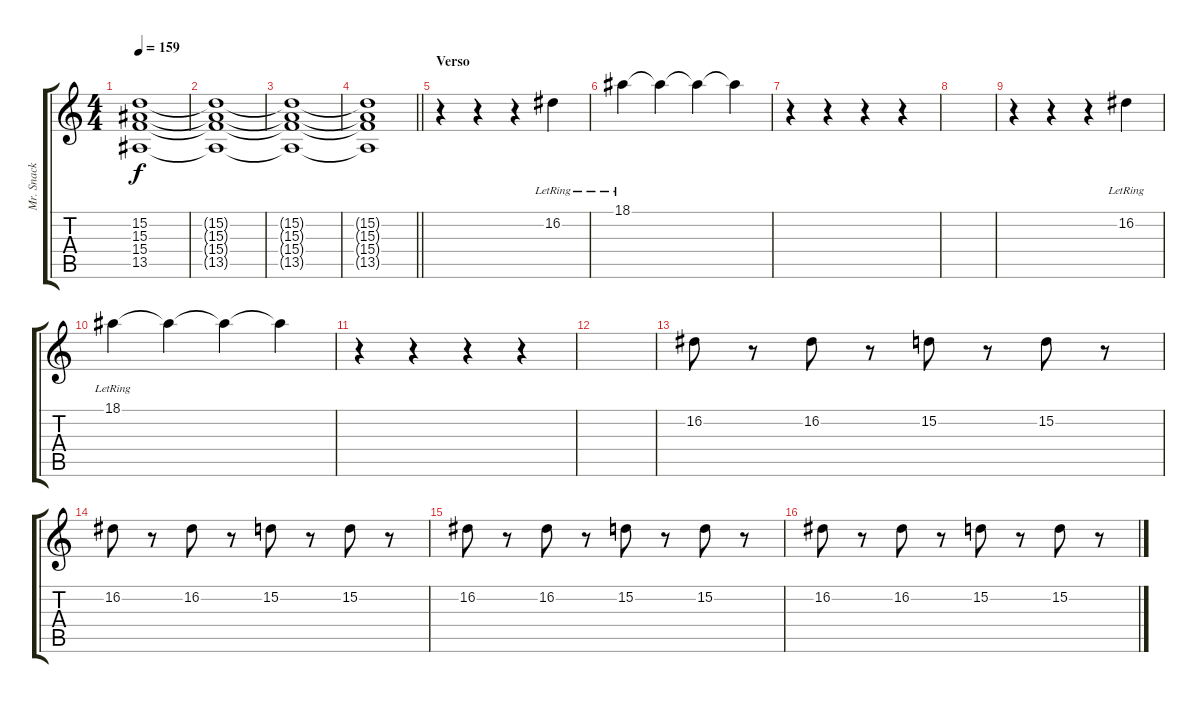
\track ("Mr. Snack" "Mr. Snack") {instrument fx1rain}
\staff {score tabs}
\tuning (E4 B3 G3 D3 A2 E2) {hide}
\ts (4 4)
\tempo 159
\clef g2
\ks c
(15.2 15.3 15.4 13.5).1{dy f} |
(15.2{t} 15.3{t} 15.4{t} 13.5{t}).1 |
(15.2{t} 15.3{t} 15.4{t} 13.5{t}).1 |
\barLineRight lightlight
(15.2{t} 15.3{t} 15.4{t} 13.5{t}).1 |
\section ("" "Verso")
r.4{volume 12 instrument fx1rain} r.4 r.4 16.2{lr}.4 |
18.1{lr}.4 18.1{t}.4 18.1{t}.4 18.1{t}.4 |
r.4 r.4 r.4 r.4 |
|
r.4 r.4 r.4 16.2{lr}.4 |
18.1{lr}.4 18.1{t}.4 18.1{t}.4 18.1{t}.4 |
r.4 r.4 r.4 r.4 |
|
16.2.8{volume 6 instrument stringensemble1} r.8 16.2.8 r.8 15.2.8 r.8 15.2.8 r.8 |
16.2.8 r.8 16.2.8 r.8 15.2.8 r.8 15.2.8 r.8 |
16.2.8 r.8 16.2.8 r.8 15.2.8 r.8 15.2.8 r.8 |
16.2.8 r.8 16.2.8 r.8 15.2.8 r.8 15.2.8 r.8
